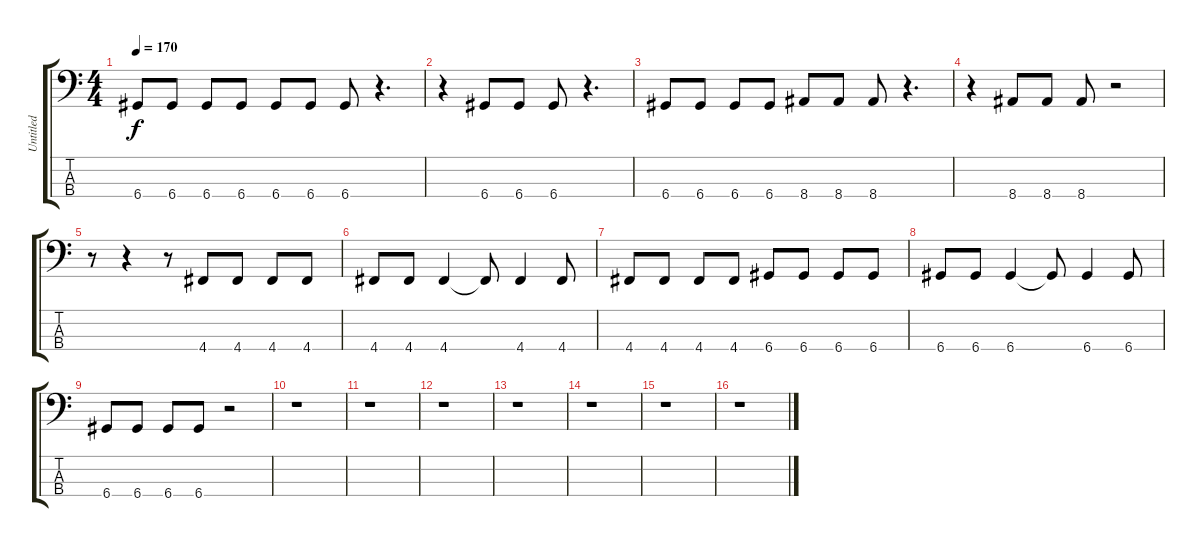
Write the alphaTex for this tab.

\track ("Untitled" "Untitled") {instrument electricbasspick}
\staff {score tabs}
\tuning (G2 D2 A1 D1) {hide}
\ts (4 4)
\tempo 170
\clef f4
\ks c
6.4.8{dy f} 6.4.8 6.4.8 6.4.8 6.4.8 6.4.8 6.4.8 r.4{d} |
r.4 6.4.8 6.4.8 6.4.8 r.4{d} |
6.4.8 6.4.8 6.4.8 6.4.8 8.4.8 8.4.8 8.4.8 r.4{d} |
r.4 8.4.8 8.4.8 8.4.8 r.2 |
r.8 r.4 r.8 4.4.8 4.4.8 4.4.8 4.4.8 |
4.4.8 4.4.8 4.4.4 4.4{t}.8 4.4.4 4.4.8 |
4.4.8 4.4.8 4.4.8 4.4.8 6.4.8 6.4.8 6.4.8 6.4.8 |
6.4.8 6.4.8 6.4.4 6.4{t}.8 6.4.4 6.4.8 |
6.4.8 6.4.8 6.4.8 6.4.8 r.2 |
r.1 |
r.1 |
r.1 |
r.1 |
r.1 |
r.1 |
r.1
